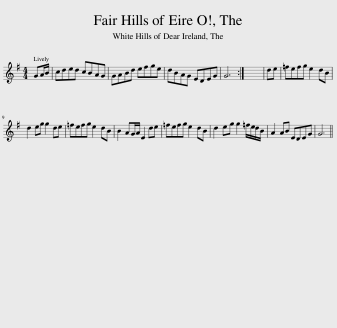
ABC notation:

X:1
L:1/8
M:4/4
I:linebreak $
K:G
V:1 treble
V:1
 GA/B/ | cded cBAG | GABd efge | dBAG EDEG | G6 :| %5
 x8 | de | =fefg e2 dB |$ d2 eg g2 de | =fefg e2 dB | %10
 B2 AG/A/ E2 de | =fefg e2 dB | d2 eg g2 =f/e/d/B/ | A2 AB EDEG | G6 || %15
